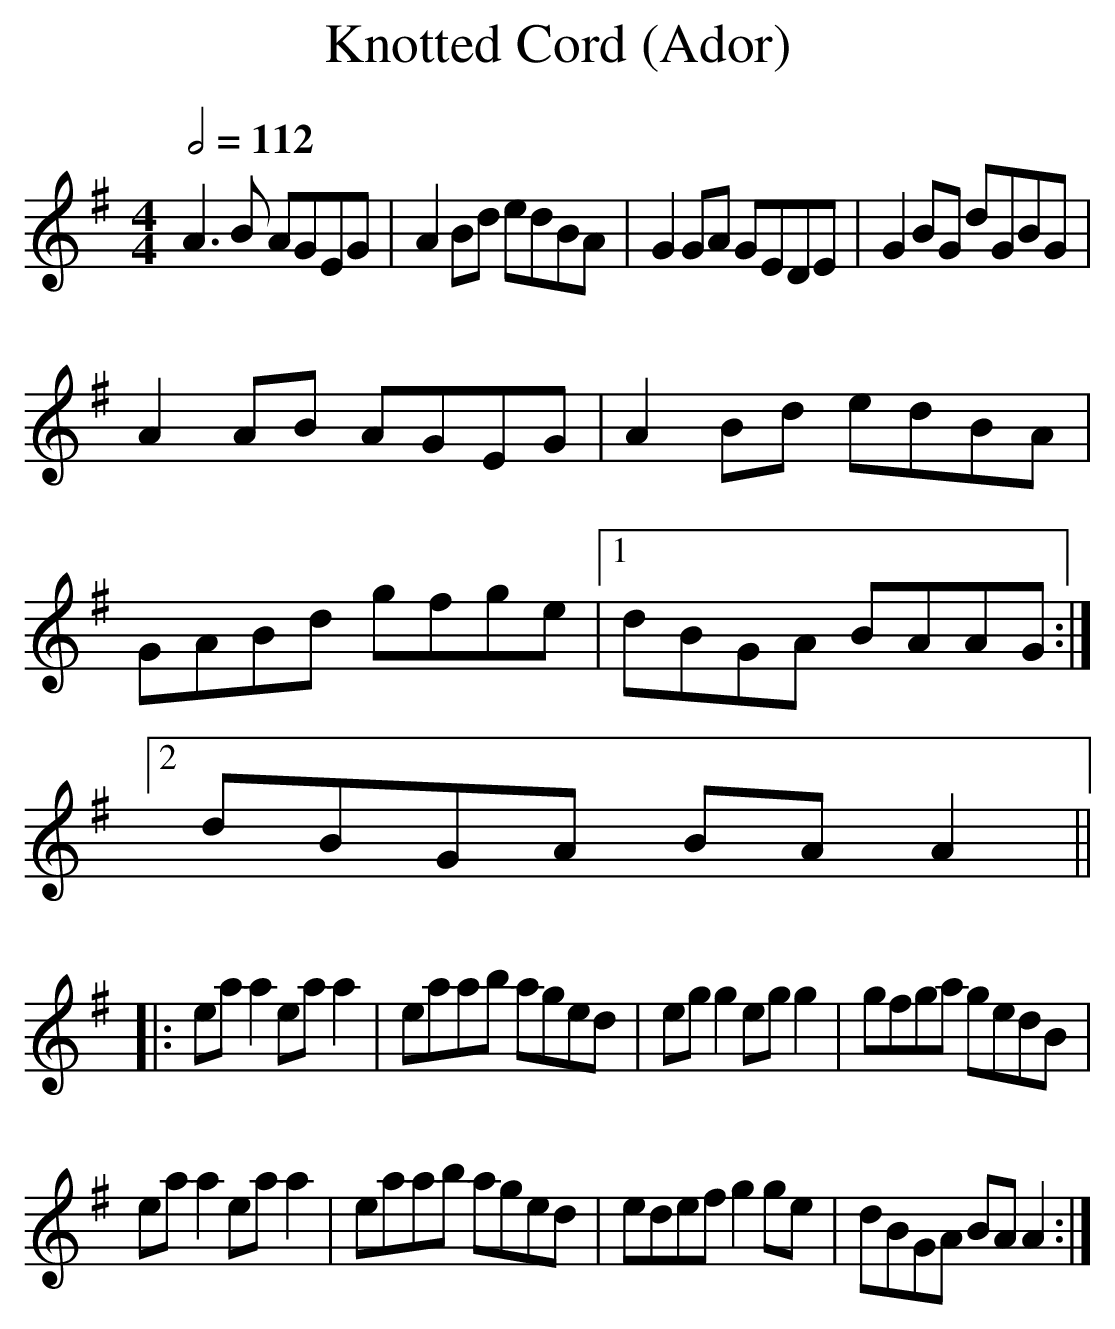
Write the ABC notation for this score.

X:1
T:Knotted Cord (Ador)
Q:1/2=112
M:4/4
L:1/8
K:Ador
A3B AGEG|A2 Bd edBA|G2 GA GEDE|G2 BG dGBG|
A2 AB AGEG|A2 Bd edBA|GABd gfge|1 dBGA BAAG:|2 dBGA BAA2||
|:ea a2 ea a2|eaab aged|eg g2 eg g2|gfga gedB|
ea a2 ea a2|eaab aged|edef g2 ge|dBGA BAA2:|
